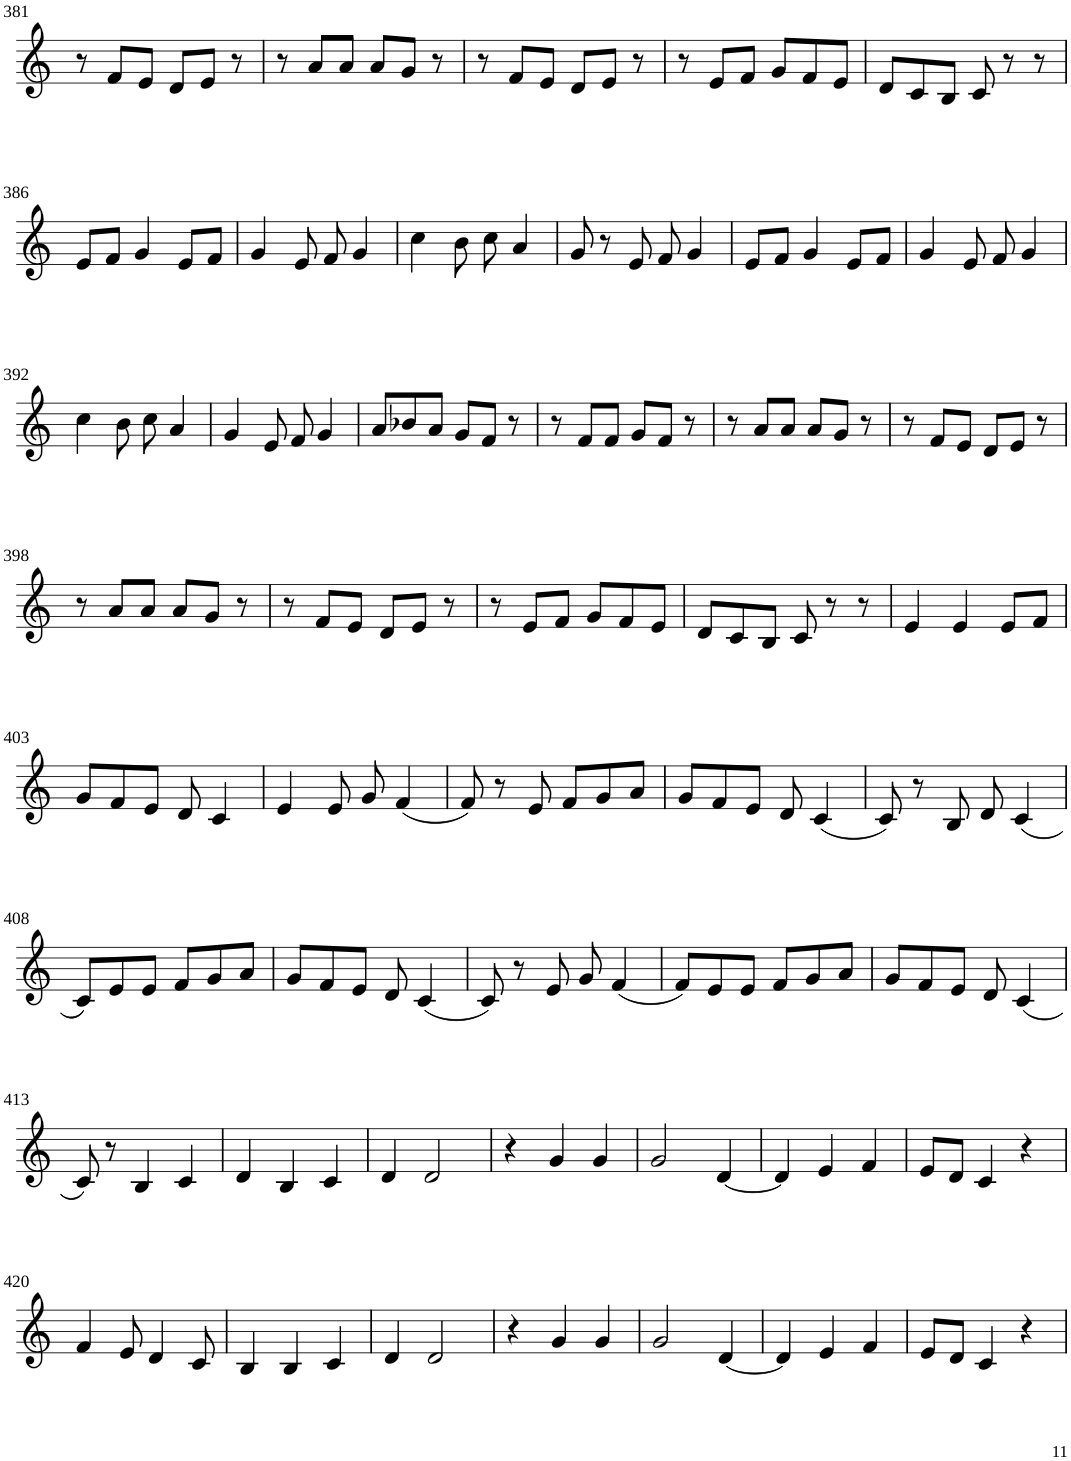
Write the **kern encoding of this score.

**kern
*part1
*staff1
*I"Violin
!!LO:PB:g=z
*clefG2
*k[]
*M6/8
=381
8r
8f/L
8e/J
8d/L
8e/J
8r
=382
8r
8a/L
8a/J
8a/L
8g/J
8r
=383
8r
8f/L
8e/J
8d/L
8e/J
8r
=384
8r
8e/L
8f/J
8g/L
8f/
8e/J
=385
8d/L
8c/
8B/J
8c/
8r
8r
!!LO:LB:g=z
=386
8e/L
8f/J
4g/
8e/L
8f/J
=387
4g/
8e/
8f/
4g/
=388
4cc\
8b\
8cc\
4a/
=389
8g/
8r
8e/
8f/
4g/
=390
8e/L
8f/J
4g/
8e/L
8f/J
=391
4g/
8e/
8f/
4g/
!!LO:LB:g=z
=392
4cc\
8b\
8cc\
4a/
=393
4g/
8e/
8f/
4g/
=394
8a/L
8b-X/
8a/J
8g/L
8f/J
8r
=395
8r
8f/L
8f/J
8g/L
8f/J
8r
=396
8r
8a/L
8a/J
8a/L
8g/J
8r
=397
8r
8f/L
8e/J
8d/L
8e/J
8r
!!LO:LB:g=z
=398
8r
8a/L
8a/J
8a/L
8g/J
8r
=399
8r
8f/L
8e/J
8d/L
8e/J
8r
=400
8r
8e/L
8f/J
8g/L
8f/
8e/J
=401
8d/L
8c/
8B/J
8c/
8r
8r
=402
4e/
4e/
8e/L
8f/J
!!LO:LB:g=z
=403
8g/L
8f/
8e/J
8d/
4c/
=404
4e/
8e/
8g/
(4f/
=405
8f/)
8r
8e/
8f/L
8g/
8a/J
=406
8g/L
8f/
8e/J
8d/
(4c/
=407
8c/)
8r
8B/
8d/
(4c/
!!LO:LB:g=z
=408
8c/L)
8e/
8e/J
8f/L
8g/
8a/J
=409
8g/L
8f/
8e/J
8d/
(4c/
=410
8c/)
8r
8e/
8g/
(4f/
=411
8f/L)
8e/
8e/J
8f/L
8g/
8a/J
=412
8g/L
8f/
8e/J
8d/
(4c/
!!LO:LB:g=z
=413
8c/)
8r
4B/
4c/
=414
4d/
4B/
4c/
=415
4d/
2d/
=416
4r
4g/
4g/
=417
2g/
[4d/
=418
4d/]
4e/
4f/
=419
8e/L
8d/J
4c/
4r
!!LO:LB:g=z
=420
4f/
8e/
4d/
8c/
=421
4B/
4B/
4c/
=422
4d/
2d/
=423
4r
4g/
4g/
=424
2g/
[4d/
=425
4d/]
4e/
4f/
=426
8e/L
8d/J
4c/
4r
=
*-
